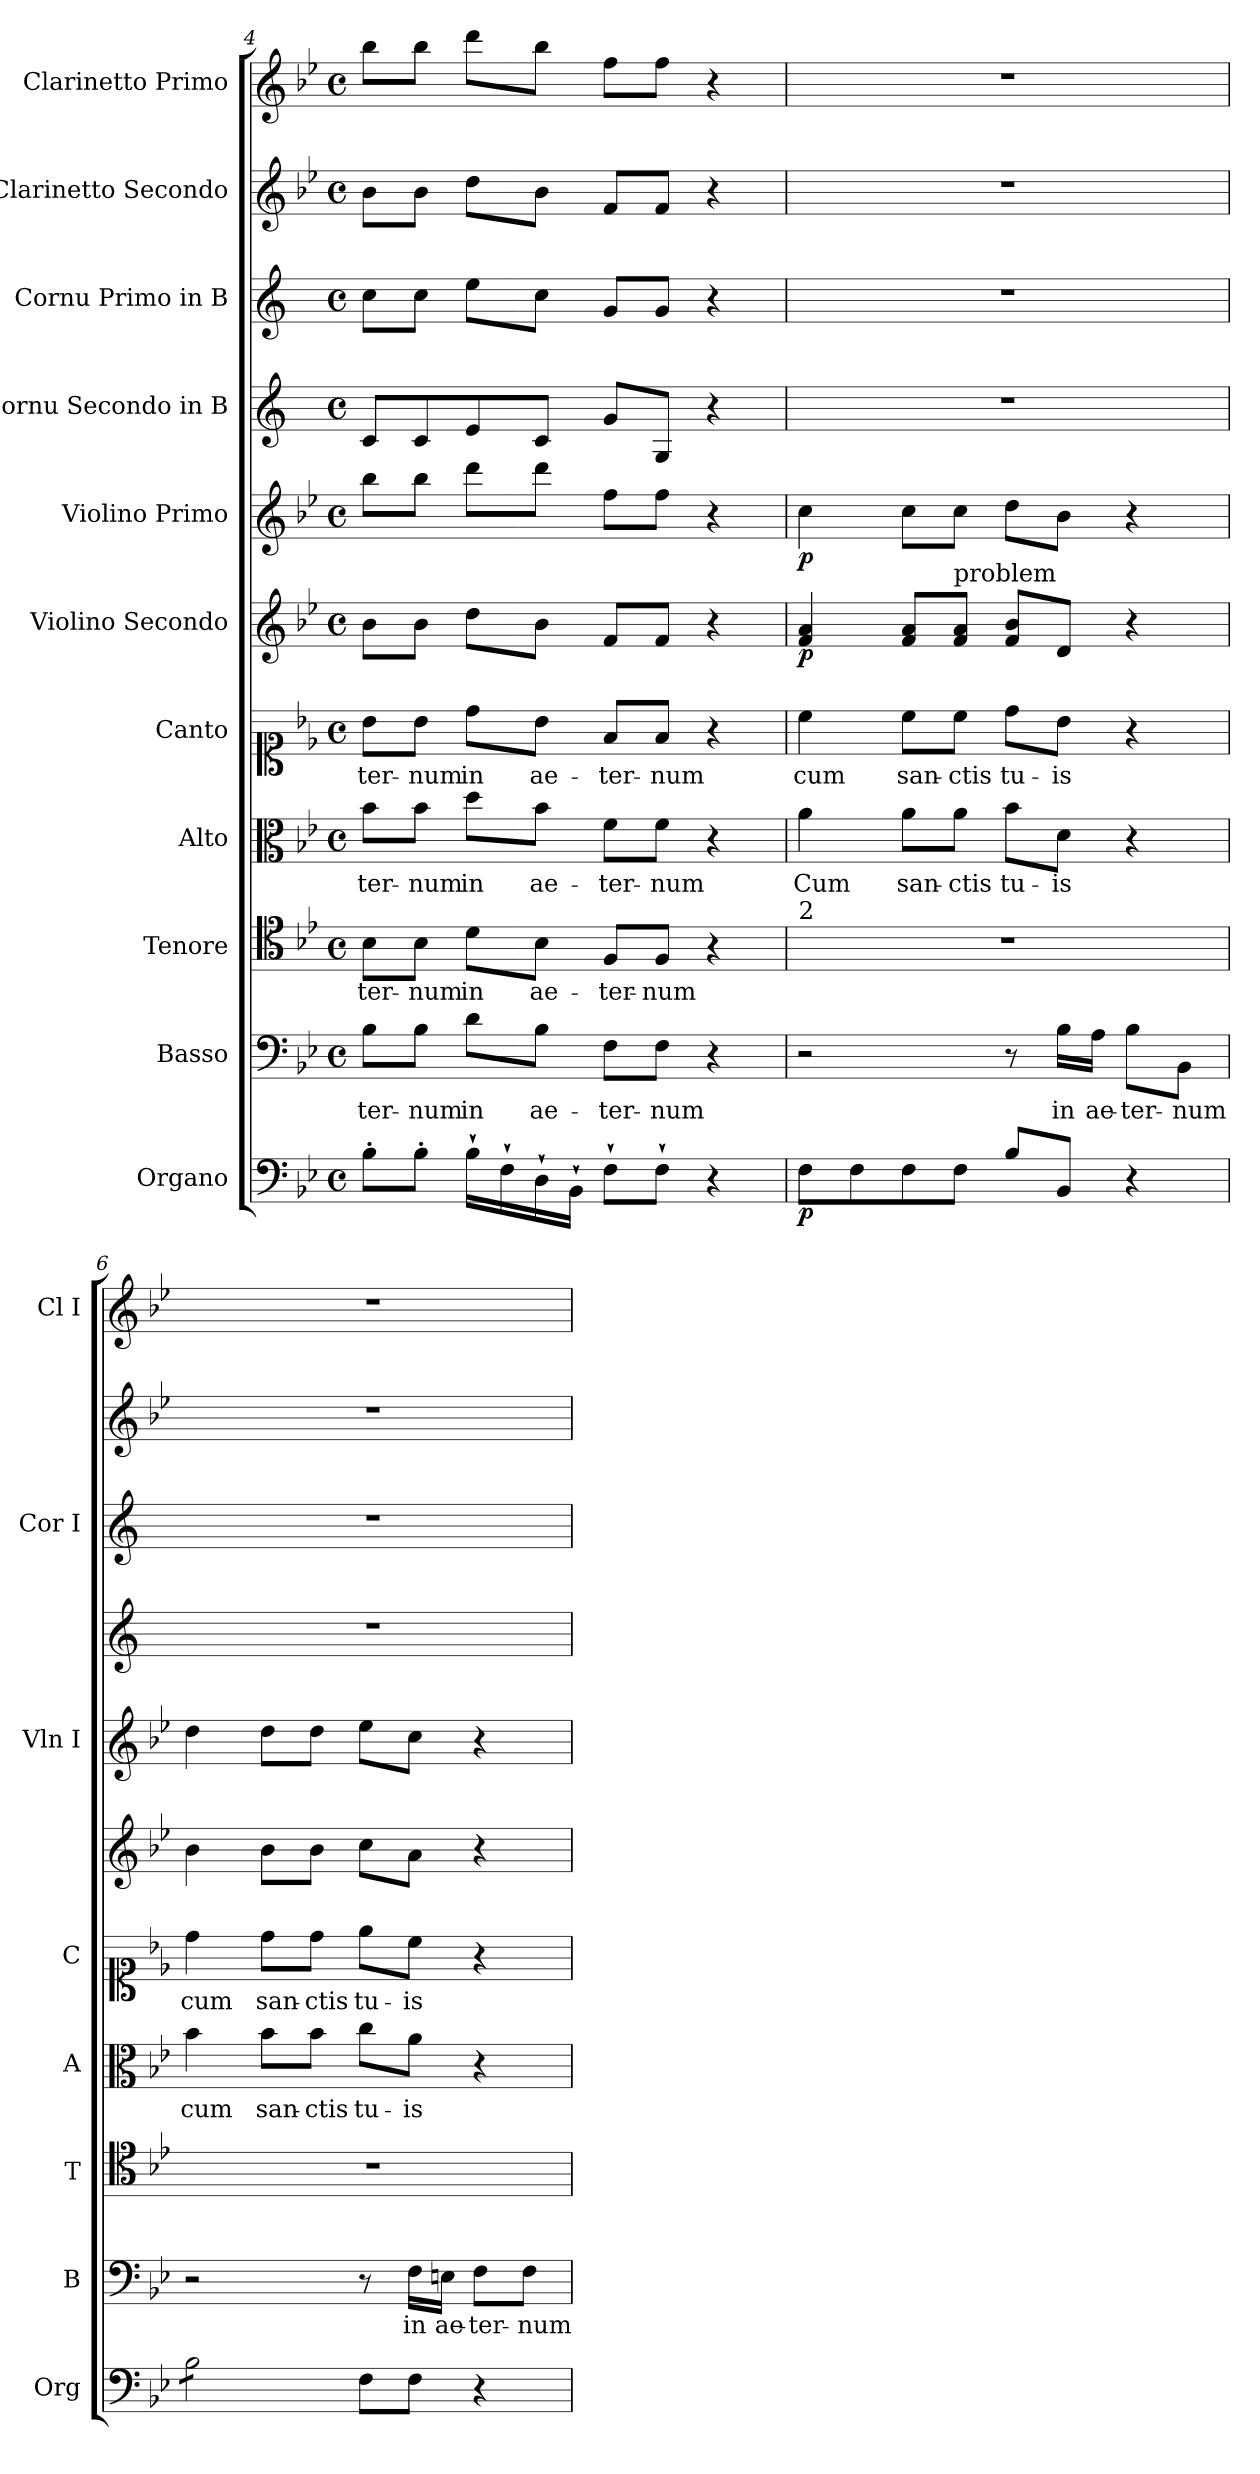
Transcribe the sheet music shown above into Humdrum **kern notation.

**kern	**dynam	**kern	**text	**kern	**text	**kern	**text	**kern	**text	**kern	**dynam	**kern	**dynam	**kern	**kern	**kern	**kern
*part11	*part11	*part10	*part10	*part9	*part9	*part8	*part8	*part7	*part7	*part6	*part6	*part5	*part5	*part4	*part3	*part2	*part1
*staff11	*staff11	*staff10	*staff10	*staff9	*staff9	*staff8	*staff8	*staff7	*staff7	*staff6	*staff6	*staff5	*staff5	*staff4	*staff3	*staff2	*staff1
*I"Organo	*	*I"Basso	*	*I"Tenore	*	*I"Alto	*	*I"Canto	*	*I"Violino Secondo	*	*I"Violino Primo	*	*I"Cornu Secondo in B	*I"Cornu Primo in B	*I"Clarinetto Secondo	*I"Clarinetto Primo
*I'Org	*	*I'B	*	*I'T	*	*I'A	*	*I'C	*	*	*	*I'Vln I	*	*	*I'Cor I	*	*I'Cl I
*clefF4	*	*clefF4	*	*clefC4	*	*clefC3	*	*clefC1	*	*clefG2	*	*clefG2	*	*clefG2	*clefG2	*clefG2	*clefG2
*	*	*	*	*	*	*	*	*	*	*	*	*	*	*ITrd1c2	*ITrd1c2	*	*
*k[b-e-]	*	*k[b-e-]	*	*k[b-e-]	*	*k[b-e-]	*	*k[b-e-]	*	*k[b-e-]	*	*k[b-e-]	*	*k[b-e-]	*k[b-e-]	*k[b-e-]	*k[b-e-]
*B-:	*	*B-:	*	*B-:	*	*B-:	*	*B-:	*	*B-:	*	*B-:	*	*	*	*B-:	*B-:
*M4/4	*	*M4/4	*	*M4/4	*	*M4/4	*	*M4/4	*	*M4/4	*	*M4/4	*	*M4/4	*M4/4	*M4/4	*M4/4
*met(c)	*	*met(c)	*	*met(c)	*	*met(c)	*	*met(c)	*	*met(c)	*	*met(c)	*	*met(c)	*met(c)	*met(c)	*met(c)
=4	=4	=4	=4	=4	=4	=4	=4	=4	=4	=4	=4	=4	=4	=4	=4	=4	=4
8B-'L	.	8B-\L	-ter-	8B-\L	-ter-	8b-\L	-ter-	8b-\L	-ter-	8b-L	.	8bb-L	.	8B-L	8b-L	8b-L	8bb-L
8B-'J	.	8B-\J	-num	8B-\J	-num	8b-\J	-num	8b-\J	-num	8b-J	.	8bb-J	.	8B-	8b-J	8b-J	8bb-J
16B-`LL	.	8d\L	in	8d\L	in	8dd\L	in	8dd\L	in	8ddL	.	8dddL	.	8d	8ddL	8ddL	8dddL
16F`	.	.	.	.	.	.	.	.	.	.	.	.	.	.	.	.	.
16D`	.	8B-\J	ae-	8B-\J	ae-	8b-\J	ae-	8b-\J	ae-	8b-J	.	8dddJ	.	8B-J	8b-J	8b-J	8bb-J
16BB-`JJ	.	.	.	.	.	.	.	.	.	.	.	.	.	.	.	.	.
8F`L	.	8F\L	-ter-	8F/L	-ter-	8f\L	-ter-	8f/L	-ter-	8fL	.	8ffL	.	8fL	8fL	8fL	8ffL
8F`J	.	8F\J	-num	8F/J	-num	8f\J	-num	8f/J	-num	8fJ	.	8ffJ	.	8FJ	8fJ	8fJ	8ffJ
4r	.	4r	.	4r	.	4r	.	4r	.	4r	.	4r	.	4r	4r	4r	4r
=5	=5	=5	=5	=5	=5	=5	=5	=5	=5	=5	=5	=5	=5	=5	=5	=5	=5
!	!	!	!	!LO:TX:a:t=2	!	!	!	!	!	!	!	!	!	!	!	!	!
8FL	p	2r	.	1r	.	4a	Cum	4cc	cum	4f 4a	p	4cc	p	1r	1r	1r	1r
8F	.	.	.	.	.	.	.	.	.	.	.	.	.	.	.	.	.
8F	.	.	.	.	.	8a\L	san-	8cc\L	san-	8f 8aL	.	8ccL	.	.	.	.	.
!	!	!	!	!	!	!	!	!	!	!LO:TX:a:t=problem	!	!	!	!	!	!	!
8FJ	.	.	.	.	.	8a\J	-ctis	8cc\J	-ctis	8f 8aJ	.	8ccJ	.	.	.	.	.
8B-\L	.	8r	.	.	.	8b-\L	tu-	8dd\L	tu-	8f 8b-L	.	8ddL	.	.	.	.	.
8BB-/J	.	16B-\LL	in	.	.	8d\J	-is	8b-\J	-is	8dJ	.	8b-J	.	.	.	.	.
.	.	16A\JJ	ae-	.	.	.	.	.	.	.	.	.	.	.	.	.	.
4r	.	8B-\L	-ter-	.	.	4r	.	4r	.	4r	.	4r	.	.	.	.	.
.	.	8BB-\J	-num	.	.	.	.	.	.	.	.	.	.	.	.	.	.
=6	=6	=6	=6	=6	=6	=6	=6	=6	=6	=6	=6	=6	=6	=6	=6	=6	=6
*tremolo	*	*	*	*	*	*	*	*	*	*	*	*	*	*	*	*	*
8B-L	.	2r	.	1r	.	4b-	cum	4dd	cum	4b-	.	4dd	.	1r	1r	1r	1r
8B-	.	.	.	.	.	.	.	.	.	.	.	.	.	.	.	.	.
8B-	.	.	.	.	.	8b-\L	san-	8dd\L	san-	8b-L	.	8ddL	.	.	.	.	.
8B-J	.	.	.	.	.	8b-\J	-ctis	8dd\J	-ctis	8b-J	.	8ddJ	.	.	.	.	.
*Xtremolo	*	*	*	*	*	*	*	*	*	*	*	*	*	*	*	*	*
8FL	.	8r	.	.	.	8cc\L	tu-	8ee-\L	tu-	8ccL	.	8ee-L	.	.	.	.	.
8FJ	.	16F\LL	in	.	.	8a\J	-is	8cc\J	-is	8aJ	.	8ccJ	.	.	.	.	.
.	.	16En\JJ	ae-	.	.	.	.	.	.	.	.	.	.	.	.	.	.
4r	.	8F\L	-ter-	.	.	4r	.	4r	.	4r	.	4r	.	.	.	.	.
.	.	8F\J	-num	.	.	.	.	.	.	.	.	.	.	.	.	.	.
=	=	=	=	=	=	=	=	=	=	=	=	=	=	=	=	=	=
*-	*-	*-	*-	*-	*-	*-	*-	*-	*-	*-	*-	*-	*-	*-	*-	*-	*-
